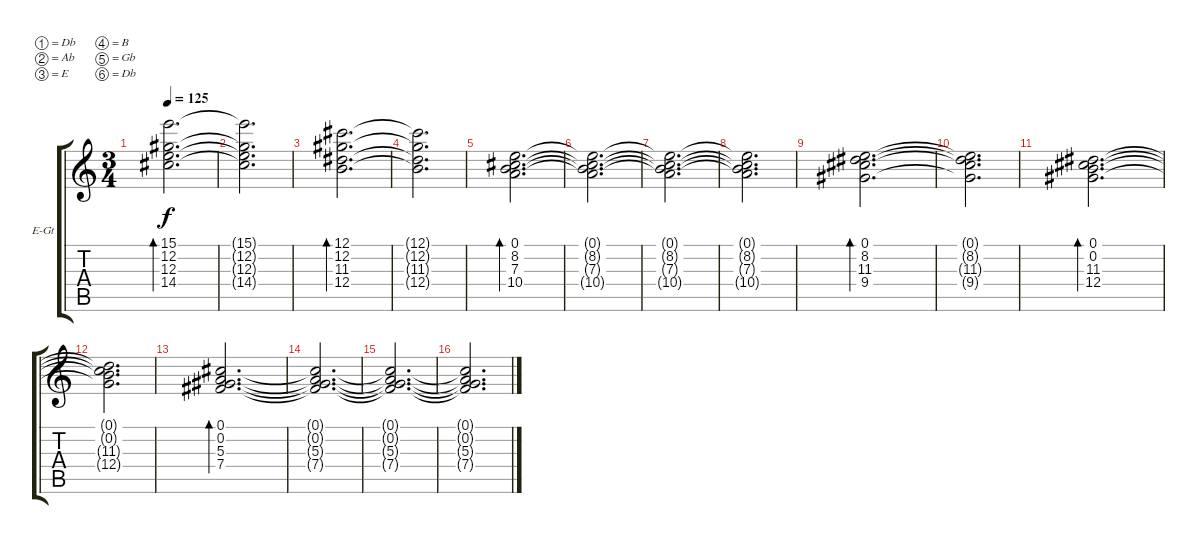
\defaultSystemsLayout 4
\bracketExtendMode groupsimilarinstruments
\firstSystemTrackNameOrientation horizontal
\otherSystemsTrackNameOrientation horizontal
\track ("Paul Waggoner" "E-Gt") {instrument electricguitarclean}
\staff {score tabs}
\tuning (Db4 Ab3 E3 B2 Gb2 Db2)
\ts (3 4)
\tempo 125
\clef g2
\ks c
(14.4 12.3 12.2 15.1).2{d bd 216 dy f} |
(15.1{t} 12.2{t} 12.3{t} 14.4{t}).2{d} |
(12.4 11.3 12.2 12.1).2{d bd 216} |
(12.1{t} 12.2{t} 11.3{t} 12.4{t}).2{d} |
(10.4 7.3 8.2 0.1).2{d bd 216} |
(0.1{t} 8.2{t} 7.3{t} 10.4{t}).2{d} |
(10.4{t} 7.3{t} 8.2{t} 0.1{t}).2{d} |
(0.1{t} 8.2{t} 7.3{t} 10.4{t}).2{d} |
(0.1 8.2 11.3 9.4).2{d bd 231} |
(9.4{t} 11.3{t} 8.2{t} 0.1{t}).2{d} |
(12.4 11.3 0.2 0.1).2{d bd 228} |
(0.1{t} 0.2{t} 11.3{t} 12.4{t}).2{d} |
(7.4 5.3 0.2 0.1).2{d bd 225} |
(7.4{t} 5.3{t} 0.2{t} 0.1{t}).2{d} |
(7.4{t} 5.3{t} 0.2{t} 0.1{t}).2{d} |
(7.4{t} 5.3{t} 0.2{t} 0.1{t}).2{d}
